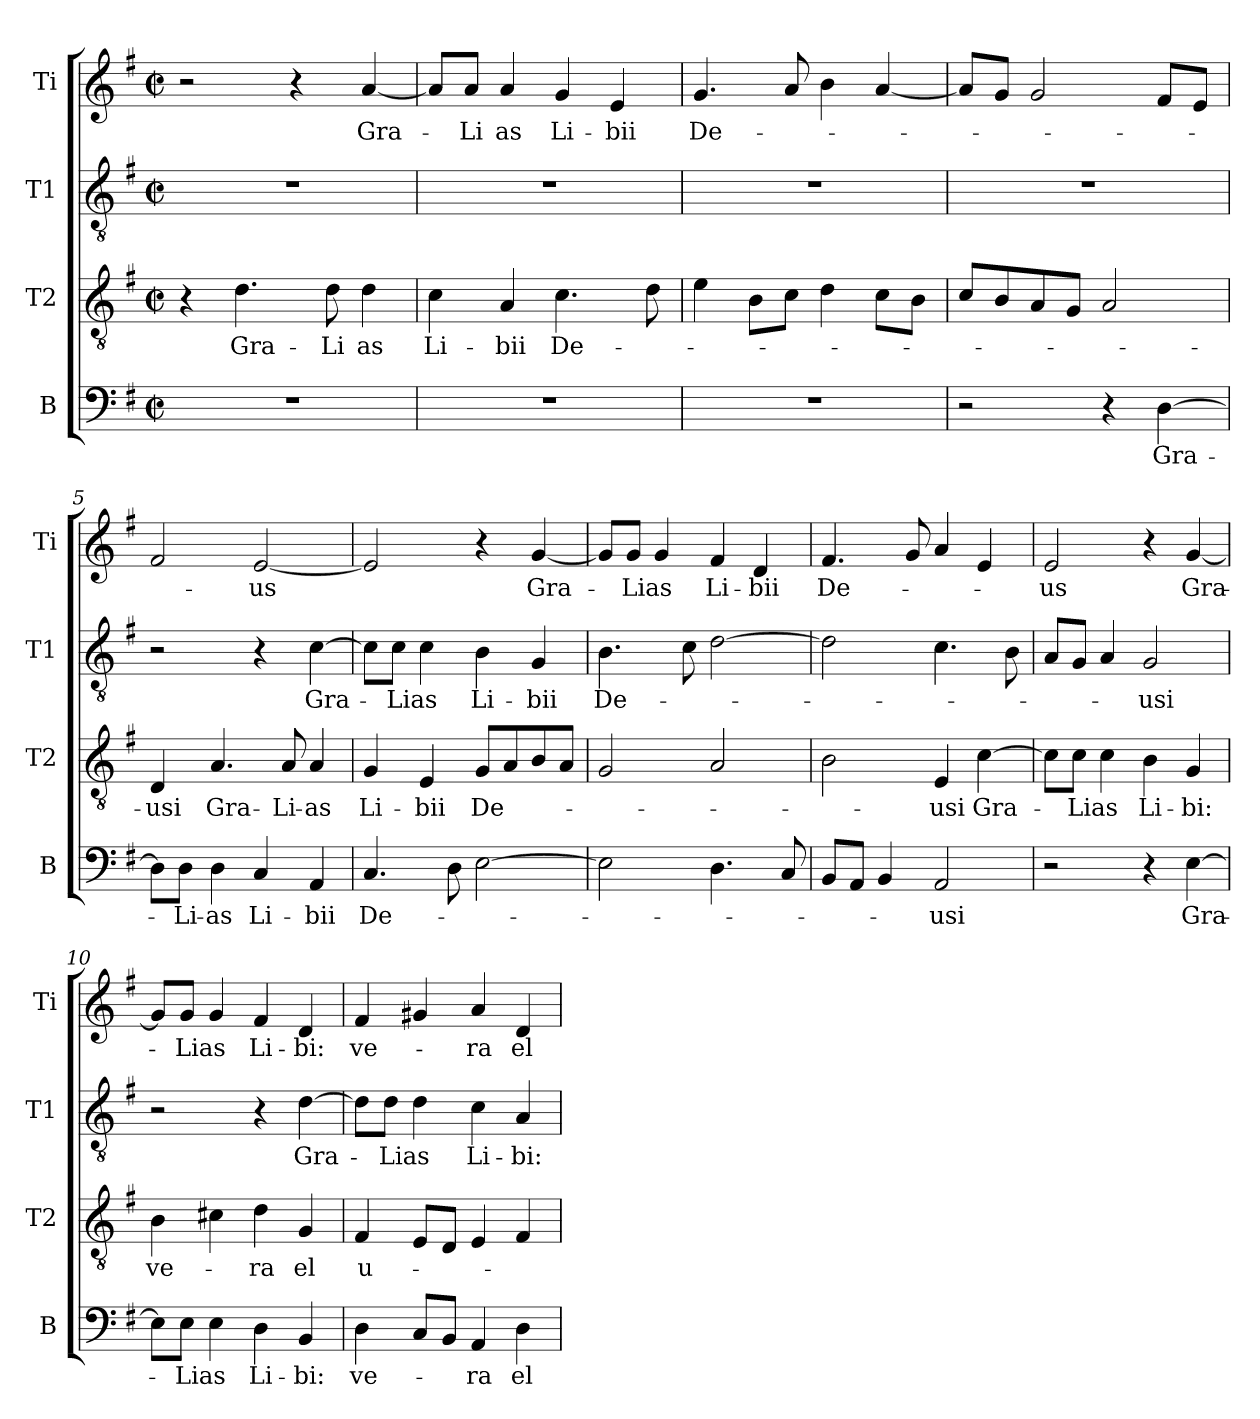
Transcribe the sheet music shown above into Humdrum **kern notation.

**kern	**text	**kern	**text	**kern	**text	**kern	**text
*part4	*part4	*part3	*part3	*part2	*part2	*part1	*part1
*staff4	*staff4	*staff3	*staff3	*staff2	*staff2	*staff1	*staff1
*I"B	*	*I"T2	*	*I"T1	*	*I"Ti	*
*I'B	*	*I'T2	*	*I'T1	*	*I'Ti	*
*clefF4	*	*clefGv2	*	*clefGv2	*	*clefG2	*
*k[f#]	*	*k[f#]	*	*k[f#]	*	*k[f#]	*
*G:	*	*G:	*	*G:	*	*G:	*
*M2/2	*	*M2/2	*	*M2/2	*	*M2/2	*
*met(c|)	*	*met(c|)	*	*met(c|)	*	*met(c|)	*
=1	=1	=1	=1	=1	=1	=1	=1
1r	.	4r	.	1r	.	2r	.
!	!	!	!LO:LY:b	!	!	!	!
.	.	4.d\	Gra-	.	.	.	.
.	.	.	.	.	.	4r	.
!	!	!	!LO:LY:b	!	!	!	!
.	.	8d\	-Li	.	.	.	.
!	!	!	!LO:LY:b	!	!	!	!LO:LY:b
.	.	4d\	as	.	.	[<4a/	Gra-
=2	=2	=2	=2	=2	=2	=2	=2
!	!	!	!LO:LY:b	!	!	!	!
1r	.	4c\	Li-	1r	.	8a/L]	.
!	!	!	!	!	!	!	!LO:LY:b
.	.	.	.	.	.	8a/J	-Li
!	!	!	!LO:LY:b	!	!	!	!LO:LY:b
.	.	4A/	-bii	.	.	4a/	as
!	!	!	!LO:LY:b	!	!	!	!LO:LY:b
.	.	4.c\	De-	.	.	4g/	Li-
!	!	!	!	!	!	!	!LO:LY:b
.	.	.	.	.	.	4e/	-bii
.	.	8d\	.	.	.	.	.
=3	=3	=3	=3	=3	=3	=3	=3
!	!	!	!	!	!	!	!LO:LY:b
1r	.	4e\	.	1r	.	4.g/	De-
.	.	8B\L	.	.	.	.	.
.	.	8c\J	.	.	.	8a/	.
.	.	4d\	.	.	.	4b\	.
.	.	8c\L	.	.	.	[<4a/	.
.	.	8B\J	.	.	.	.	.
=4	=4	=4	=4	=4	=4	=4	=4
2r	.	8c/L	.	1r	.	8a/L]	.
.	.	8B/	.	.	.	8g/J	.
.	.	8A/	.	.	.	2g/	.
.	.	8G/J	.	.	.	.	.
4r	.	2A/	.	.	.	.	.
!	!LO:LY:b	!	!	!	!	!	!
[>4D\	Gra-	.	.	.	.	8f#/L	.
.	.	.	.	.	.	8e/J	.
=5	=5	=5	=5	=5	=5	=5	=5
!	!	!	!LO:LY:b	!	!	!	!
8D\L]	.	4D/	-usi	2r	.	2f#/	.
!	!LO:LY:b	!	!	!	!	!	!
8D\J	-Li-	.	.	.	.	.	.
!	!LO:LY:b	!	!LO:LY:b	!	!	!	!
4D\	-as	4.A/	Gra-	.	.	.	.
!	!LO:LY:b	!	!	!	!	!	!LO:LY:b
4C/	Li-	.	.	4r	.	[<2e/	-us
!	!	!	!LO:LY:b	!	!	!	!
.	.	8A/	-Li-	.	.	.	.
!	!LO:LY:b	!	!LO:LY:b	!	!LO:LY:b	!	!
4AA/	-bii	4A/	-as	[<4c\	Gra-	.	.
!!LO:LB:g=z
=6	=6	=6	=6	=6	=6	=6	=6
!	!LO:LY:b	!	!LO:LY:b	!	!	!	!
4.C/	De-	4G/	Li-	8c\L]	.	2e/]	.
!	!	!	!	!	!LO:LY:b	!	!
.	.	.	.	8c\J	-Lias	.	.
!	!	!	!LO:LY:b	!	!	!	!
.	.	4E/	-bii	4c\	.	.	.
8D\	.	.	.	.	.	.	.
!	!	!	!LO:LY:b	!	!LO:LY:b	!	!
[>2E\	.	8G/L	De-	4B\	Li-	4r	.
.	.	8A/	.	.	.	.	.
!	!	!	!	!	!LO:LY:b	!	!LO:LY:b
.	.	8B/	.	4G/	-bii	[<4g/	Gra-
.	.	8A/J	.	.	.	.	.
=7	=7	=7	=7	=7	=7	=7	=7
!	!	!	!	!	!LO:LY:b	!	!
2E\]	.	2G/	.	4.B\	De-	8g/L]	.
!	!	!	!	!	!	!	!LO:LY:b
.	.	.	.	.	.	8g/J	-Lias
.	.	.	.	.	.	4g/	.
.	.	.	.	8c\	.	.	.
!	!	!	!	!	!	!	!LO:LY:b
4.D\	.	2A/	.	[>2d\	.	4f#/	Li-
!	!	!	!	!	!	!	!LO:LY:b
.	.	.	.	.	.	4d/	-bii
8C/	.	.	.	.	.	.	.
=8	=8	=8	=8	=8	=8	=8	=8
!	!	!	!	!	!	!	!LO:LY:b
8BB/L	.	2B\	.	2d\]	.	4.f#/	De-
8AA/J	.	.	.	.	.	.	.
4BB/	.	.	.	.	.	.	.
.	.	.	.	.	.	8g/	.
!	!LO:LY:b	!	!LO:LY:b	!	!	!	!
2AA/	-usi	4E/	-usi	4.c\	.	4a/	.
!	!	!	!LO:LY:b	!	!	!	!
.	.	[>4c\	Gra-	.	.	4e/	.
.	.	.	.	8B\	.	.	.
=9	=9	=9	=9	=9	=9	=9	=9
!	!	!	!	!	!	!	!LO:LY:b
2r	.	8c\L]	.	8A/L	.	2e/	-us
!	!	!	!LO:LY:b	!	!	!	!
.	.	8c\J	-Lias	8G/J	.	.	.
.	.	4c\	.	4A/	.	.	.
!	!	!	!LO:LY:b	!	!LO:LY:b	!	!
4r	.	4B\	Li-	2G/	-usi	4r	.
!	!LO:LY:b	!	!LO:LY:b	!	!	!	!LO:LY:b
[>4E\	Gra-	4G/	-bi:	.	.	[<4g/	Gra-
=10	=10	=10	=10	=10	=10	=10	=10
!	!	!	!LO:LY:b	!	!	!	!
8E\L]	.	4B\	ve-	2r	.	8g/L]	.
!	!LO:LY:b	!	!	!	!	!	!LO:LY:b
8E\J	-Lias	.	.	.	.	8g/J	-Lias
4E\	.	4c#X\	.	.	.	4g/	.
!	!LO:LY:b	!	!LO:LY:b	!	!	!	!LO:LY:b
4D\	Li-	4d\	-ra	4r	.	4f#/	Li-
!	!LO:LY:b	!	!LO:LY:b	!	!LO:LY:b	!	!LO:LY:b
4BB/	-bi:	4G/	el	[>4d\	Gra-	4d/	-bi:
=11	=11	=11	=11	=11	=11	=11	=11
!	!LO:LY:b	!	!LO:LY:b	!	!	!	!LO:LY:b
4D\	ve-	4F#/	u-	8d\L]	.	4f#/	ve-
!	!	!	!	!	!LO:LY:b	!	!
.	.	.	.	8d\J	-Lias	.	.
8C/L	.	8E/L	.	4d\	.	4g#X/	.
8BB/J	.	8D/J	.	.	.	.	.
!	!LO:LY:b	!	!	!	!LO:LY:b	!	!LO:LY:b
4AA/	-ra	4E/	.	4c\	Li-	4a/	-ra
!	!LO:LY:b	!	!	!	!LO:LY:b	!	!LO:LY:b
4D\	el	4F#/	.	4A/	-bi:	4d/	el
=	=	=	=	=	=	=	=
*-	*-	*-	*-	*-	*-	*-	*-
